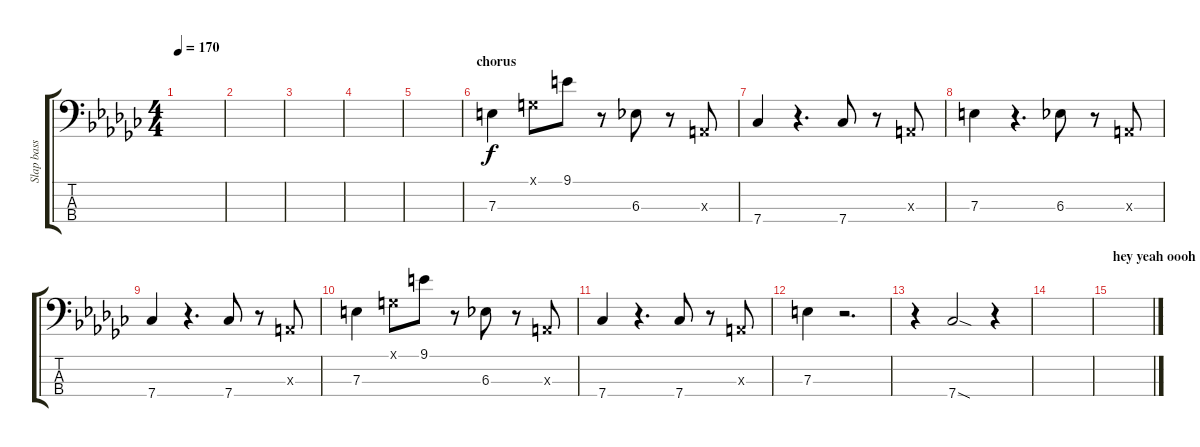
\track ("Slap bass" "Slap bass") {instrument slapbass2}
\staff {score tabs}
\tuning (G2 D2 A1 E1) {hide}
\ts (4 4)
\tempo 170
\clef f4
\ks ebminor
|
|
|
|
|
\section ("" "chorus")
7.3.4 0.1{x}.8 9.1.8 r.8 6.3.8 r.8 0.3{x}.8 |
7.4.4 r.4{d} 7.4.8 r.8 0.3{x}.8 |
7.3.4 r.4{d} 6.3.8 r.8 0.3{x}.8 |
7.4.4 r.4{d} 7.4.8 r.8 0.3{x}.8 |
7.3.4 0.1{x}.8 9.1.8 r.8 6.3.8 r.8 0.3{x}.8 |
7.4.4 r.4{d} 7.4.8 r.8 0.3{x}.8 |
7.3.4 r.2{d} |
r.4 7.4{sod}.2 r.4 |
|
\section ("" "hey yeah oooh")
